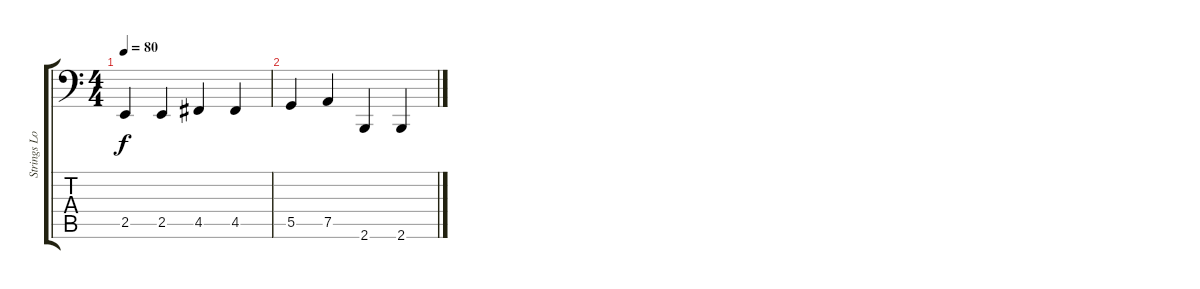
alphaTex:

\track ("Strings Low" "Strings Lo") {instrument stringensemble1}
\staff {score tabs}
\tuning (A3 E3 C3 G2 D2 A1) {hide}
\ts (4 4)
\tempo 80
\clef f4
\ks c
2.5.4{dy f} 2.5.4 4.5.4 4.5.4 |
5.5.4 7.5.4 2.6.4 2.6.4
